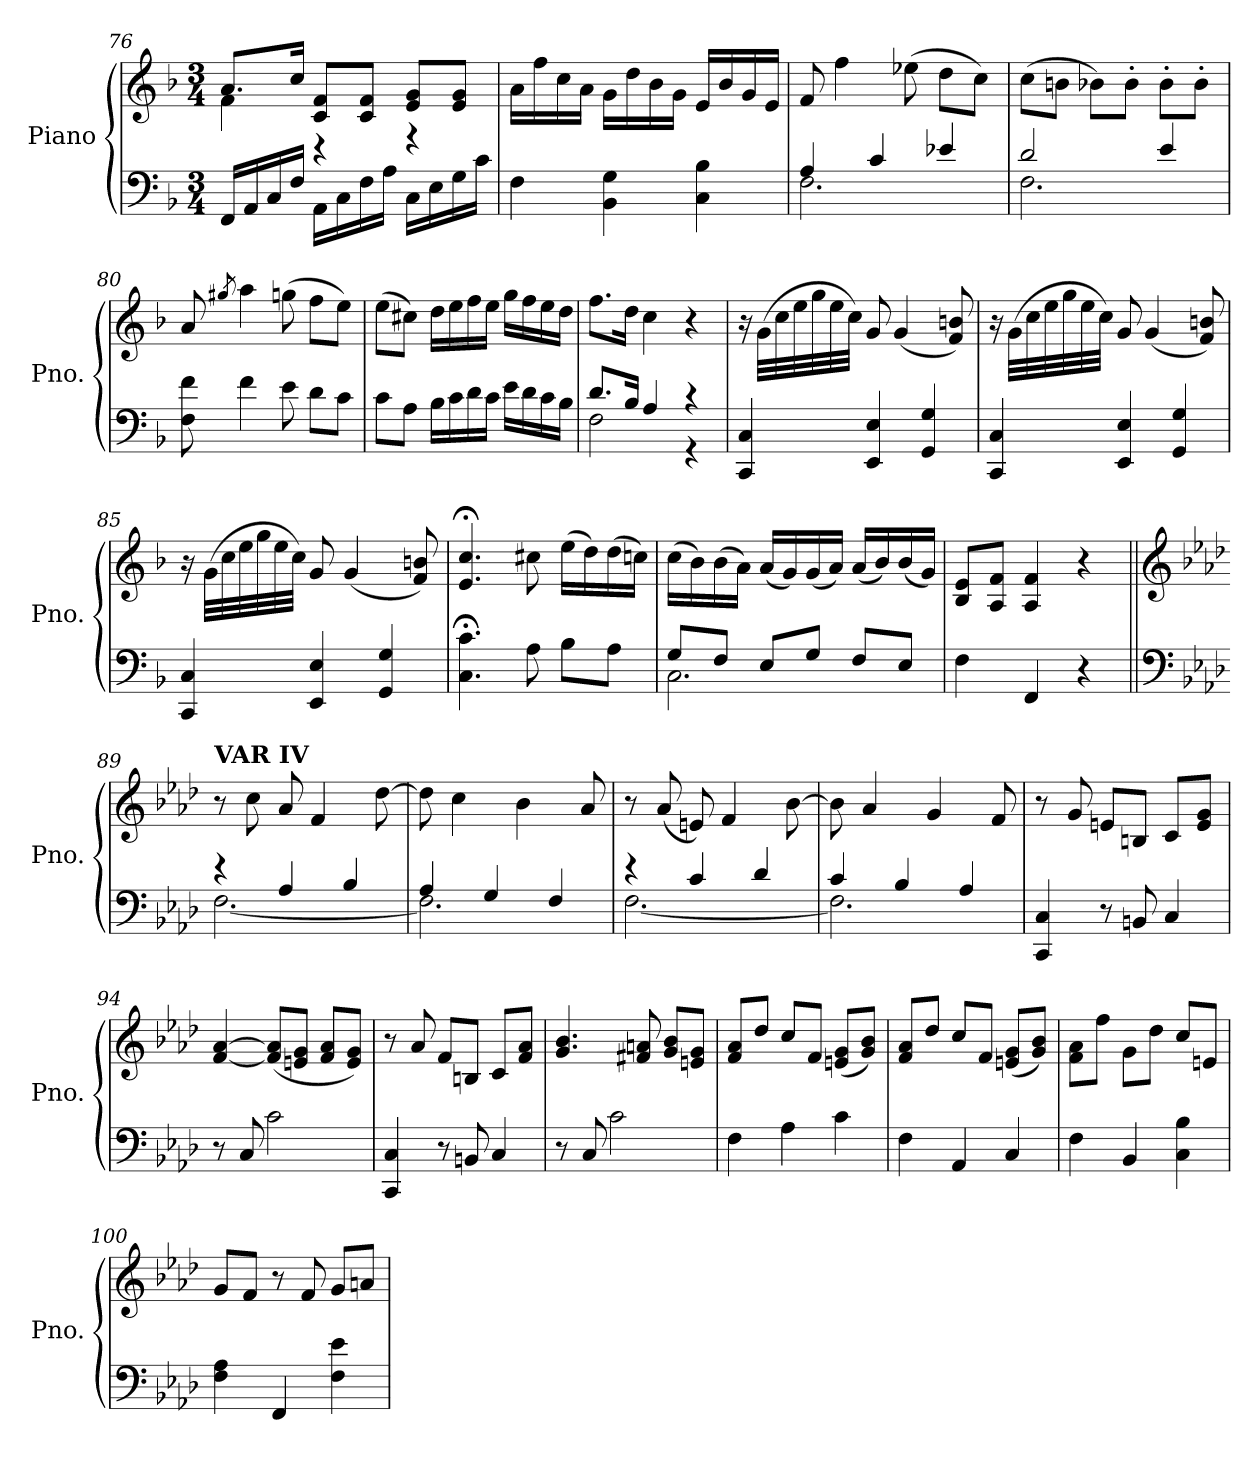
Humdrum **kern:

**kern	**kern
*part1	*part1
*staff2	*staff1
*I"Piano	*
*I'Pno.	*
*clefF4	*clefG2
*k[b-]	*k[b-]
*F:	*F:
*M3/4	*M3/4
=76	=76
*	*^
16FF/LL	8.a/L	4f\
16AA/	.	.
16C/	.	.
16F/JJ	16cc/Jk	.
16AA\LL	8c/ 8f/L	4r
16C\	.	.
16F\	8c/ 8f/J	.
16A\JJ	.	.
16C\LL	8e/ 8g/L	4r
16E\	.	.
16G\	8e/ 8g/J	.
16c\JJ	.	.
*	*v	*v
!!LO:LB:g=z
=77	=77
4F\	16a\LL
.	16ff\
.	16cc\
.	16a\JJ
4BB-\ 4G\	16g\LL
.	16dd\
.	16b-\
.	16g\JJ
4C\ 4B-\	16e/LL
.	16b-/
.	16g/
.	16e/JJ
=78	=78
*^	*
4A/	2.F\	8f/
.	.	4ff\
4c/	.	.
.	.	(>8ee-X\
4e-X/	.	8dd\L
.	.	8cc\J)
=79	=79	=79
2d/	2.F\	(>8cc\L
.	.	8bn\J
.	.	8b-X\L)
.	.	8b-'\J
4e/	.	8b-'\L
.	.	8b-'\J
*v	*v	*
=80	=80
8F\ 8f\	8a/
.	8qgg#X/
4f\	4aa\
8e\	(>8ggn\
8d\L	8ff\L
8c\J	8ee\J)
!!LO:LB:g=z
=81	=81
8c\L	(>8ee\L
8A\J	8cc#X\J)
16B-\LL	16dd\LL
16c\	16ee\
16d\	16ff\
16c\JJ	16ee\JJ
16e\LL	16gg\LL
16d\	16ff\
16c\	16ee\
16B-\JJ	16dd\JJ
=82	=82
*^	*
8.d/L	2F\	8.ff\L
16B-/Jk	.	16dd\Jk
4A/	.	4cc\
4r	4r	4r
*v	*v	*
=83	=83
4CC/ 4C/	16r
.	(>32g\LLL
.	32cc\
.	32ee\
.	32gg\
.	32ee\
.	32cc\JJJ)
4EE/ 4E/	8g/
.	(<4g/
4GG/ 4G/	.
.	8f/ 8bn/)
=84	=84
4CC/ 4C/	16r
.	(>32g\LLL
.	32cc\
.	32ee\
.	32gg\
.	32ee\
.	32cc\JJJ)
4EE/ 4E/	8g/
.	(<4g/
4GG/ 4G/	.
.	8f/ 8bn/)
!!LO:LB:g=z
=85	=85
4CC/ 4C/	16r
.	(>32g\LLL
.	32cc\
.	32ee\
.	32gg\
.	32ee\
.	32cc\JJJ)
4EE/ 4E/	8g/
.	(<4g/
4GG/ 4G/	.
.	8f/ 8bn/)
=86	=86
4.C\;< 4.c\;<	4.e/;< 4.cc/;<
8A\	8cc#X\
8B-\L	(>16ee\LL
.	16dd\)
8A\J	(>16dd\
.	16ccn\JJ)
=87	=87
*^	*
8G/L	2.C\	(>16cc\LL
.	.	16b-\)
8F/J	.	(>16b-\
.	.	16a\JJ)
8E/L	.	(<16a/LL
.	.	16g/)
8G/J	.	(<16g/
.	.	16a/JJ)
8F/L	.	(<16a/LL
.	.	16b-/)
8E/J	.	(<16b-/
.	.	16g/JJ)
*v	*v	*
=88	=88
4F\	8B-/ 8e/L
.	8A/ 8f/J
4FF/	4A/ 4f/
4r	4r
!!LO:LB:g=z
=89||	=89||
*clefF4	*clefG2
*k[b-e-a-d-]	*k[b-e-a-d-]
*f:	*f:
*^	*
!	!	!LO:TX:a:B:t=VAR IV
4r	[2.F\	8r
.	.	8cc\
4A-/	.	8a-/
.	.	4f/
4B-/	.	.
.	.	[8dd-\
=90	=90	=90
4A-/	2.F\]	8dd-\]
.	.	4cc\
4G/	.	.
.	.	4b-\
4F/	.	.
.	.	8a-/
=91	=91	=91
4r	[2.F\	8r
.	.	(<8a-/
4c/	.	8en/)
.	.	4f/
4d-/	.	.
.	.	[8b-\
=92	=92	=92
4c/	2.F\]	8b-\]
.	.	4a-/
4B-/	.	.
.	.	4g/
4A-/	.	.
.	.	8f/
*v	*v	*
=93	=93
4CC/ 4C/	8r
.	8g/
8r	8en/L
8BBn/	8Bn/J
4C/	8c/L
.	8e/ 8g/J
=94	=94
8r	[4f/ [4a-/
8C/	.
2c\	(<8f/] 8a-/]L
.	8en/ 8g/J
.	8f/ 8a-/L
.	8e/ 8g/J)
!!LO:PB:g=z
=95	=95
4CC/ 4C/	8r
.	8a-/
8r	8f/L
8BBn/	8Bn/J
4C/	8c/L
.	8f/ 8a-/J
=96	=96
8r	4.g/ 4.b-/
8C/	.
2c\	.
.	8f#X/ 8an/
.	8g/ 8b-/L
.	8en/ 8g/J
=97	=97
4F\	8f/ 8a-/L
.	8dd-/J
4A-\	8cc/L
.	8f/J
4c\	(<8en/ 8g/L
.	8g/ 8b-/J)
=98	=98
4F\	8f/ 8a-/L
.	8dd-/J
4AA-/	8cc/L
.	8f/J
4C/	(<8en/ 8g/L
.	8g/ 8b-/J)
=99	=99
4F\	8f\ 8a-\L
.	8ff\J
4BB-/	8g\L
.	8dd-\J
4C\ 4B-\	8cc/L
.	8en/J
=100	=100
4F\ 4A-\	8g/L
.	8f/J
4FF/	8r
.	8f/
4F\ 4e-\	8g/L
.	8an/J
=	=
*-	*-
